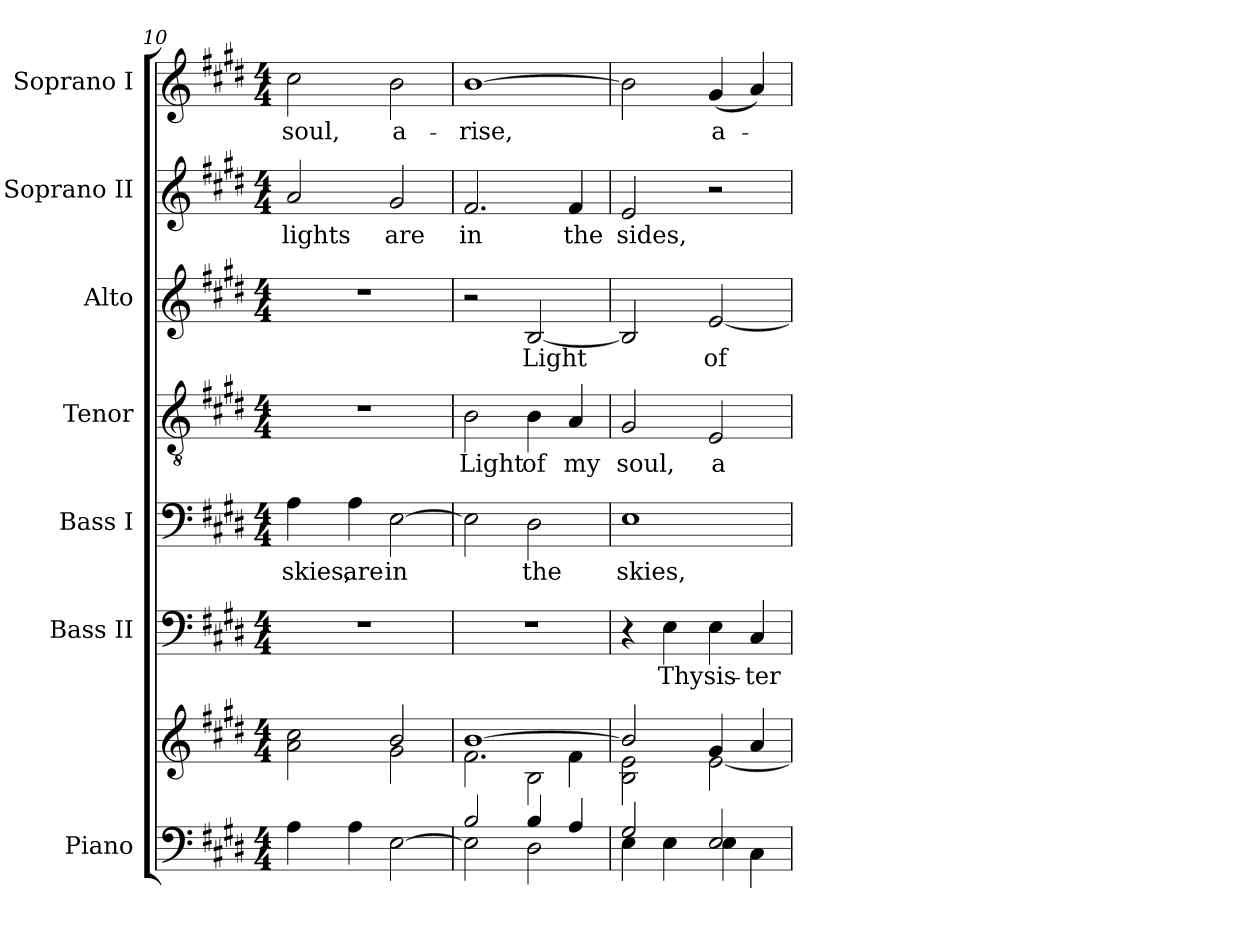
**kern	**kern	**kern	**text	**kern	**text	**kern	**text	**kern	**text	**kern	**text	**kern	**text
*part7	*part7	*part6	*part6	*part5	*part5	*part4	*part4	*part3	*part3	*part2	*part2	*part1	*part1
*staff8	*staff7	*staff6	*staff6	*staff5	*staff5	*staff4	*staff4	*staff3	*staff3	*staff2	*staff2	*staff1	*staff1
*I"Piano	*	*I"Bass II	*	*I"Bass I	*	*I"Tenor	*	*I"Alto	*	*I"Soprano II	*	*I"Soprano I	*
*I'Pno.	*	*I'B II.	*	*I'B I.	*	*I'T.	*	*I'A.	*	*I'S II.	*	*I'S I.	*
*clefF4	*clefG2	*clefF4	*	*clefF4	*	*clefGv2	*	*clefG2	*	*clefG2	*	*clefG2	*
*	*	*	*	*	*	*ITrd7c12	*	*	*	*	*	*	*
*k[f#c#g#d#]	*k[f#c#g#d#]	*k[f#c#g#d#]	*	*k[f#c#g#d#]	*	*k[f#c#g#d#]	*	*k[f#c#g#d#]	*	*k[f#c#g#d#]	*	*k[f#c#g#d#]	*
*E:	*E:	*E:	*	*E:	*	*E:	*	*E:	*	*E:	*	*E:	*
*M4/4	*M4/4	*M4/4	*	*M4/4	*	*M4/4	*	*M4/4	*	*M4/4	*	*M4/4	*
=10	=10	=10	=10	=10	=10	=10	=10	=10	=10	=10	=10	=10	=10
*	*^	*	*	*	*	*	*	*	*	*	*	*	*
!	!	!	!	!	!	!LO:LY:b:color=#000000	!	!	!	!	!	!	!	!
!	!	!	!	!	!	!	!	!	!	!	!	!LO:LY:b:color=#000000	!	!
!	!	!	!	!	!	!	!	!	!	!	!	!	!	!LO:LY:b:color=#000000
4Ai\	2ryy	2ai\ 2cc#i	1r	.	4Ai\	skies,	1r	.	1r	.	2ai/	lights	2cc#i\	soul,
!	!	!	!	!	!	!LO:LY:b:color=#000000	!	!	!	!	!	!	!	!
4Ai\	.	.	.	.	4Ai\	are	.	.	.	.	.	.	.	.
!	!	!	!	!	!	!LO:LY:b:color=#000000	!	!	!	!	!	!	!	!
!	!	!	!	!	!	!	!	!	!	!	!	!LO:LY:b:color=#000000	!	!
!	!	!	!	!	!	!	!	!	!	!	!	!	!	!LO:LY:b:color=#000000
[2Ei\	2bi/	2g#i\	.	.	[2Ei\	in	.	.	.	.	2g#i/	are	2bi\	a-
=11	=11	=11	=11	=11	=11	=11	=11	=11	=11	=11	=11	=11	=11	=11
*^	*	*^	*	*	*	*	*	*	*	*	*	*	*	*
!	!	!	!	!	!	!	!	!	!	!LO:LY:b:color=#000000	!	!	!	!	!	!
!	!	!	!	!	!	!	!	!	!	!	!	!	!	!LO:LY:b:color=#000000	!	!
!	!	!	!	!	!	!	!	!	!	!	!	!	!	!	!	!LO:LY:b:color=#000000
2Bi/	2Ei\]	[1bi	2.f#i\	2ryy	1r	.	2Ei\]	.	2BBi\	Light	2r	.	2.f#i/	in	[1bi	-rise,
!	!	!	!	!	!	!	!	!LO:LY:b:color=#000000	!	!	!	!	!	!	!	!
!	!	!	!	!	!	!	!	!	!	!LO:LY:b:color=#000000	!	!	!	!	!	!
!	!	!	!	!	!	!	!	!	!	!	!	!LO:LY:b:color=#000000	!	!	!	!
4Bi/	2D#i\	.	.	2Bi\	.	.	2D#i\	the	4BBi\	of	[2Bi/	Light	.	.	.	.
!	!	!	!	!	!	!	!	!	!	!LO:LY:b:color=#000000	!	!	!	!	!	!
!	!	!	!	!	!	!	!	!	!	!	!	!	!	!LO:LY:b:color=#000000	!	!
4Ai/	.	.	4f#i\	.	.	.	.	.	4AAi/	my	.	.	4f#i/	the	.	.
*	*	*	*v	*v	*	*	*	*	*	*	*	*	*	*	*	*
=12	=12	=12	=12	=12	=12	=12	=12	=12	=12	=12	=12	=12	=12	=12	=12
!	!	!	!	!	!	!	!LO:LY:b:color=#000000	!	!	!	!	!	!	!	!
!	!	!	!	!	!	!	!	!	!LO:LY:b:color=#000000	!	!	!	!	!	!
!	!	!	!	!	!	!	!	!	!	!	!	!	!LO:LY:b:color=#000000	!	!
2G#i/	4Ei\	2bi/]	2Bi\ 2ei	4r	.	1Ei	skies,	2GG#i/	soul,	2Bi/]	.	2ei/	sides,	2bi\]	.
!	!	!	!	!	!LO:LY:b:color=#000000	!	!	!	!	!	!	!	!	!	!
.	4Ei\	.	.	4Ei\	Thy	.	.	.	.	.	.	.	.	.	.
!	!	!	!	!	!LO:LY:b:color=#000000	!	!	!	!	!	!	!	!	!	!
!	!	!	!	!	!	!	!	!	!LO:LY:b:color=#000000	!	!	!	!	!	!
!	!	!	!	!	!	!	!	!	!	!	!LO:LY:b:color=#000000	!	!	!	!
!	!	!	!	!	!	!	!	!	!	!	!	!	!	!	!LO:LY:b:color=#000000
2Ei/	4Ei\	4g#i/	[2ei\	4Ei\	sis-	.	.	2EEi/	a-	[2ei/	of	2r	.	(4g#i/	a-
!	!	!	!	!	!LO:LY:b:color=#000000	!	!	!	!	!	!	!	!	!	!
.	4C#i\	4ai/	.	4C#i/	-ter	.	.	.	.	.	.	.	.	4ai/)	.
*v	*v	*	*	*	*	*	*	*	*	*	*	*	*	*	*
*	*v	*v	*	*	*	*	*	*	*	*	*	*	*	*
=	=	=	=	=	=	=	=	=	=	=	=	=	=
*-	*-	*-	*-	*-	*-	*-	*-	*-	*-	*-	*-	*-	*-
